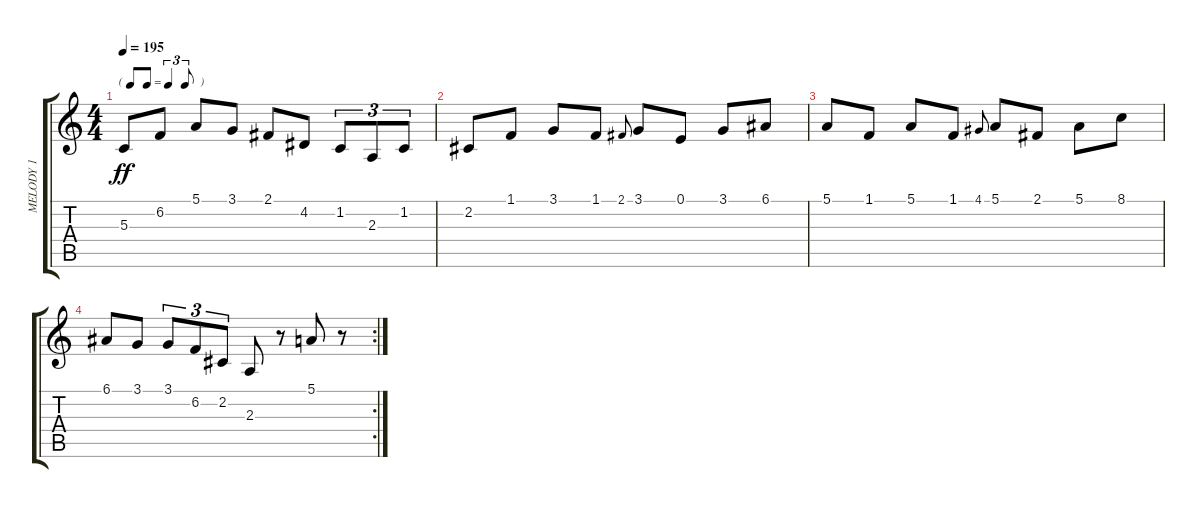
\track ("MELODY 1" "MELODY 1") {instrument lead1square}
\staff {score tabs}
\tuning (E4 B3 G3 D3 A2 E2) {hide}
\ts (4 4)
\tf triplet8th
\tempo 195
\clef g2
\ks c
5.3.8{dy ff} 6.2.8 5.1.8 3.1.8 2.1.8 4.2.8 1.2.8{tu (3 2)} 2.3.8{tu (3 2)} 1.2.8{tu (3 2)} |
2.2.8 1.1.8 3.1.8 1.1.8 2.1.8{gr onbeat} 3.1.8 0.1.8 3.1.8 6.1.8 |
5.1.8 1.1.8 5.1.8 1.1.8 4.1.8{gr onbeat} 5.1.8 2.1.8 5.1.8 8.1.8 |
\rc 2
6.1.8 3.1.8 3.1.8{tu (3 2)} 6.2.8{tu (3 2)} 2.2.8{tu (3 2)} 2.3.8 r.8 5.1.8 r.8
